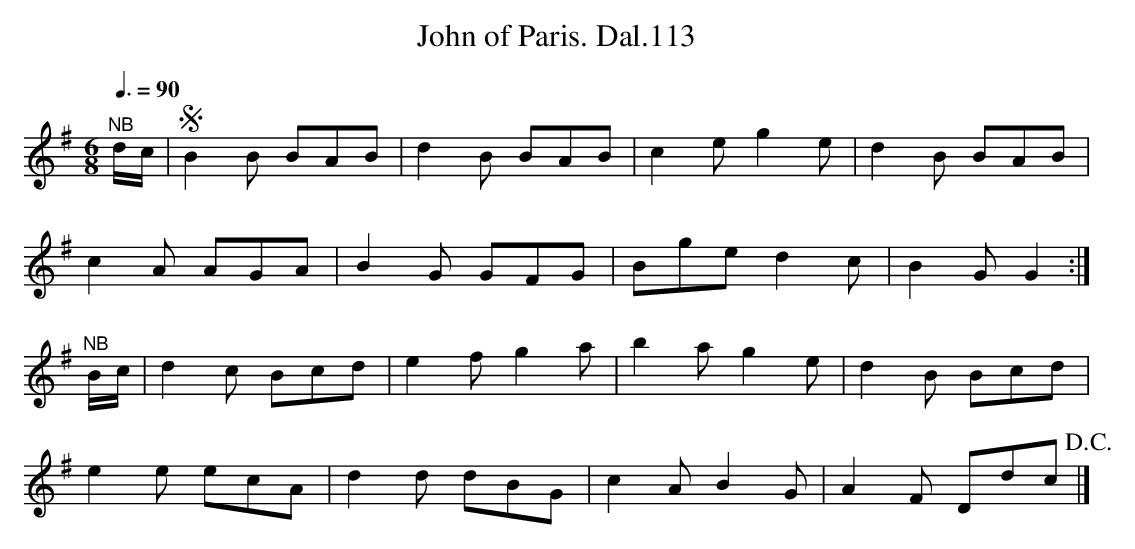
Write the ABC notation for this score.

X:1
T:John of Paris. Dal.113
M:6/8
L:1/8
Q:3/8=90
K:G
"^NB"d/c/ | !segno! B2B BAB | d2B BAB | c2e g2e | d2B BAB |
c2A AGA | B2G GFG | Bge d2c | B2G G2 :|
"^NB" B/c/ | d2c Bcd | e2f g2a | b2a g2e | d2B Bcd |
e2e ecA | d2d dBG | c2A B2G | A2F Ddc !D.C.! |]
